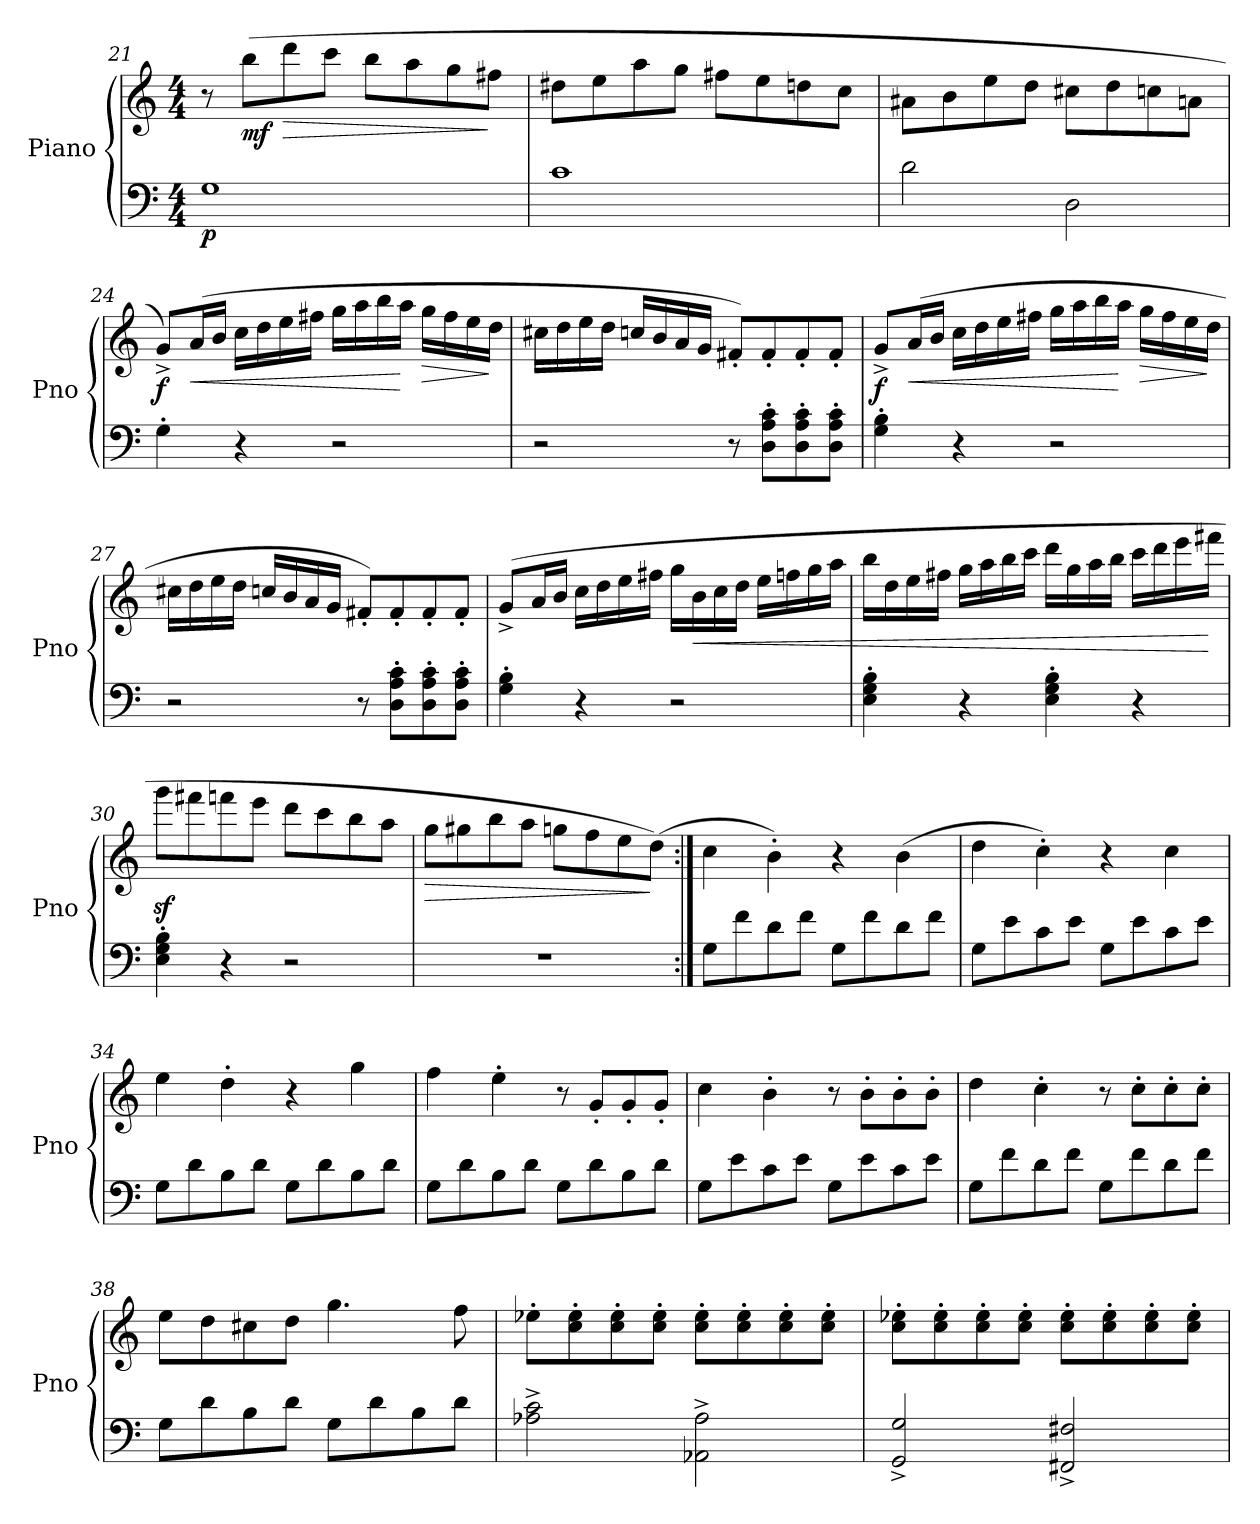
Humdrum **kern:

**kern	**kern	**dynam
*part1	*part1	*part1
*staff2	*staff1	*staff1/2
*I"Piano	*	*
*I'Pno	*	*
*clefF4	*clefG2	*
*k[]	*k[]	*
*M4/4	*M4/4	*
=21	=21	=21
!	!	!LO:DY:b=2
1G	8r	p
!	!	!LO:DY:b
.	(>8bb\L	mf
!	!	!LO:HP:b
.	8ddd\	>
.	8ccc\J	.
.	8bb\L	.
.	8aa\	.
.	8gg\	.
.	8ff#X\J	]
=22	=22	=22
1c	8dd#X\L	.
.	8ee\	.
.	8aa\	.
.	8gg\J	.
.	8ff#X\L	.
.	8ee\	.
.	8ddn\	.
.	8cc\J	.
!!LO:PB:g=z
=23	=23	=23
2d\	8a#X\L	.
.	8b\	.
.	8ee\	.
.	8dd\J	.
2D\	8cc#X\L	.
.	8dd\	.
.	8ccn\	.
.	8an\J	.
=24	=24	=24
!	!	!LO:DY:b
4G'\	8g^/L)	f
!	!	!LO:HP:b
.	(>16a/L	<
.	16b/JJ	.
4r	16cc\LL	.
.	16dd\	.
.	16ee\	.
.	16ff#X\JJ	.
2r	16gg\LL	.
.	16aa\	.
.	16bb\	.
.	16aa\JJ	[
!	!	!LO:HP:b
.	16gg\LL	>
.	16ff#\	.
.	16ee\	.
.	16dd\JJ	]
=25	=25	=25
2r	16cc#X\LL	.
.	16dd\	.
.	16ee\	.
.	16dd\JJ	.
.	16ccn/LL	.
.	16b/	.
.	16a/	.
.	16g/JJ	.
8r	8f#X'/L)	.
8D\' 8A\' 8c\'L	8f#'/	.
8D\' 8A\' 8c\'	8f#'/	.
8D\' 8A\' 8c\'J	8f#'/J	.
!!LO:LB:g=z
=26	=26	=26
!	!	!LO:DY:b
4G\' 4B\'	8g^/L	f
!	!	!LO:HP:b
.	(>16a/L	<
.	16b/JJ	.
4r	16cc\LL	.
.	16dd\	.
.	16ee\	.
.	16ff#X\JJ	.
2r	16gg\LL	.
.	16aa\	.
.	16bb\	.
.	16aa\JJ	[
!	!	!LO:HP:b
.	16gg\LL	>
.	16ff#\	.
.	16ee\	.
.	16dd\JJ	]
=27	=27	=27
2r	16cc#X\LL	.
.	16dd\	.
.	16ee\	.
.	16dd\JJ	.
.	16ccn/LL	.
.	16b/	.
.	16a/	.
.	16g/JJ	.
8r	8f#X'/L)	.
8D\' 8A\' 8c\'L	8f#'/	.
8D\' 8A\' 8c\'	8f#'/	.
8D\' 8A\' 8c\'J	8f#'/J	.
!!LO:LB:g=z
=28	=28	=28
4G\' 4B\'	(>8g^/L	.
.	16a/L	.
.	16b/JJ	.
4r	16cc\LL	.
.	16dd\	.
.	16ee\	.
.	16ff#X\JJ	.
2r	16gg\LL	.
!	!	!LO:HP:b
.	16b\	<
.	16cc\	.
.	16dd\JJ	.
.	16ee\LL	.
.	16ffn\	.
.	16gg\	.
.	16aa\JJ	.
=29	=29	=29
4E\' 4G\' 4B\'	16bb\LL	.
.	16dd\	.
.	16ee\	.
.	16ff#X\JJ	.
4r	16gg\LL	.
.	16aa\	.
.	16bb\	.
.	16ccc\JJ	.
4E\' 4G\' 4B\'	16ddd\LL	.
.	16gg\	.
.	16aa\	.
.	16bb\JJ	.
4r	16ccc\LL	.
.	16ddd\	.
.	16eee\	.
.	16fff#X\JJ	[
!!LO:LB:g=z
=30	=30	=30
4E\' 4G\' 4B\'	8gggz<\L	.
.	8fff#X\	.
4r	8fffn\	.
.	8eee\J	.
2r	8ddd\L	.
.	8ccc\	.
.	8bb\	.
.	8aa\J	.
=31	=31	=31
!	!	!LO:HP:b
1r	8gg\L	>
.	8gg#X\	.
.	8bb\	.
.	8aa\J	.
.	8ggn\L	.
.	8ff\	.
.	8ee\	.
.	(>8dd\J)	]
=32:|!	=32:|!	=32:|!
8G\L	4cc\	.
8f\	.	.
8d\	4b'\)	.
8f\J	.	.
8G\L	4r	.
8f\	.	.
8d\	(>4b\	.
8f\J	.	.
=33	=33	=33
8G\L	4dd\	.
8e\	.	.
8c\	4cc'\)	.
8e\J	.	.
8G\L	4r	.
8e\	.	.
8c\	4cc\	.
8e\J	.	.
!!LO:LB:g=z
=34	=34	=34
8G\L	4ee\	.
8d\	.	.
8B\	4dd'\	.
8d\J	.	.
8G\L	4r	.
8d\	.	.
8B\	4gg\	.
8d\J	.	.
=35	=35	=35
8G\L	4ff\	.
8d\	.	.
8B\	4ee'\	.
8d\J	.	.
8G\L	8r	.
8d\	8g'/L	.
8B\	8g'/	.
8d\J	8g'/J	.
=36	=36	=36
8G\L	4cc\	.
8e\	.	.
8c\	4b'\	.
8e\J	.	.
8G\L	8r	.
8e\	8b'\L	.
8c\	8b'\	.
8e\J	8b'\J	.
=37	=37	=37
8G\L	4dd\	.
8f\	.	.
8d\	4cc'\	.
8f\J	.	.
8G\L	8r	.
8f\	8cc'\L	.
8d\	8cc'\	.
8f\J	8cc'\J	.
!!LO:LB:g=z
=38	=38	=38
8G\L	8ee\L	.
8d\	8dd\	.
8B\	8cc#X\	.
8d\J	8dd\J	.
8G\L	4.gg\	.
8d\	.	.
8B\	.	.
8d\J	8ff\	.
=39	=39	=39
2A-X\^ 2c\^	8ee-X'\L	.
.	8cc\' 8ee-\'	.
.	8cc\' 8ee-\'	.
.	8cc\' 8ee-\'J	.
2AA-X\^ 2A-\^	8cc\' 8ee-\'L	.
.	8cc\' 8ee-\'	.
.	8cc\' 8ee-\'	.
.	8cc\' 8ee-\'J	.
=40	=40	=40
2GG/^ 2G/^	8cc\' 8ee-X\'L	.
.	8cc\' 8ee-\'	.
.	8cc\' 8ee-\'	.
.	8cc\' 8ee-\'J	.
2FF#X/^ 2F#X/^	8cc\' 8ee-\'L	.
.	8cc\' 8ee-\'	.
.	8cc\' 8ee-\'	.
.	8cc\' 8ee-\'J	.
=	=	=
*-	*-	*-
